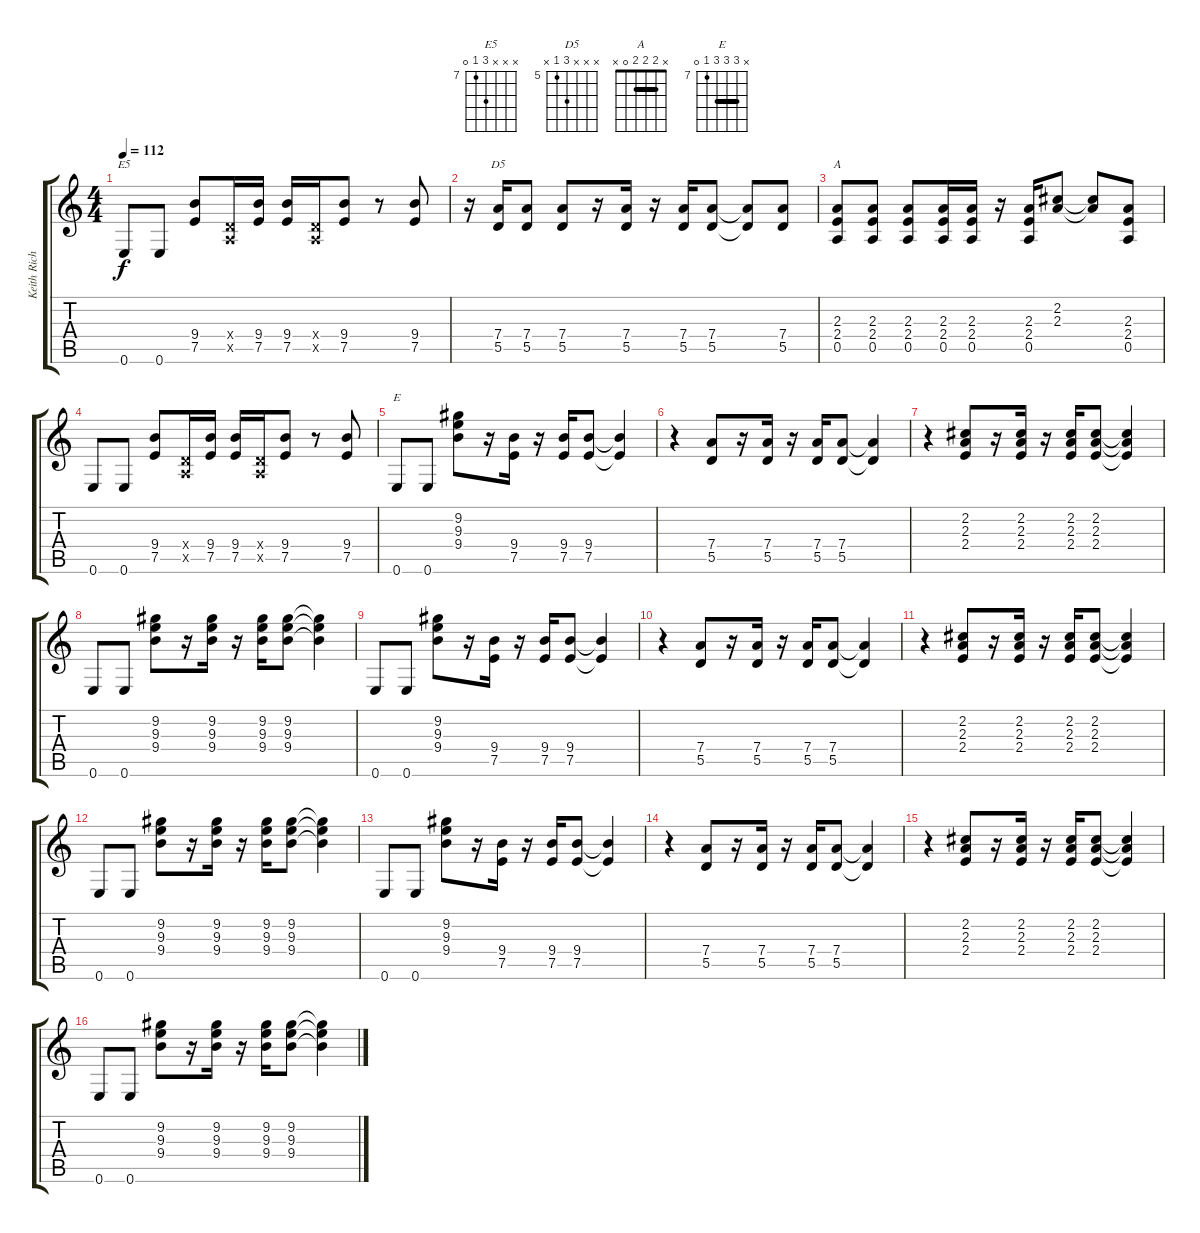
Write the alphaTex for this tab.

\track ("Keith Richards" "Keith Rich") {instrument overdrivenguitar}
\staff {score tabs}
\tuning (E4 B3 G3 D3 A2 E2) {hide}
\chord ("E5" x x x 9 7 0) {firstfret 7}
\chord ("D5" x x x 7 5 x) {firstfret 5}
\chord ("A" x 2 2 2 0 x) {barre 2}
\chord ("E" x 9 9 9 7 0) {firstfret 7 barre 9}
\ts (4 4)
\tempo 112
\clef g2
\ks c
0.6.8{ch "E5" dy f} 0.6.8 (9.4 7.5).8 (0.4{x} 0.5{x}).16 (9.4 7.5).16 (9.4 7.5).16 (0.4{x} 0.5{x}).16 (9.4 7.5).8 r.8 (9.4 7.5).8 |
r.16 (7.4 5.5).16{ch "D5"} (7.4 5.5).8 (7.4 5.5).8 r.16 (7.4 5.5).16 r.16 (7.4 5.5).16 (7.4 5.5).8 (7.4{t} 5.5{t}).8 (7.4 5.5).8 |
(2.3 2.4 0.5).8{ch "A"} (2.3 2.4 0.5).8 (2.3 2.4 0.5).8 (2.3 2.4 0.5).16 (2.3 2.4 0.5).16 r.16 (2.3 2.4 0.5).16 (2.2 2.3).8 (2.2{t} 2.3{t}).8 (2.3 2.4 0.5).8 |
0.6.8 0.6.8 (9.4 7.5).8 (0.4{x} 0.5{x}).16 (9.4 7.5).16 (9.4 7.5).16 (0.4{x} 0.5{x}).16 (9.4 7.5).8 r.8 (9.4 7.5).8 |
0.6.8{ch "E"} 0.6.8 (9.2 9.3 9.4).8 r.16 (9.4 7.5).16 r.16 (9.4 7.5).16 (9.4 7.5).8 (9.4{t} 7.5{t}).4 |
r.4 (7.4 5.5).8 r.16 (7.4 5.5).16 r.16 (7.4 5.5).16 (7.4 5.5).8 (7.4{t} 5.5{t}).4 |
r.4 (2.2 2.3 2.4).8 r.16 (2.2 2.3 2.4).16 r.16 (2.2 2.3 2.4).16 (2.2 2.3 2.4).8 (2.2{t} 2.3{t} 2.4{t}).4 |
0.6.8 0.6.8 (9.2 9.3 9.4).8 r.16 (9.2 9.3 9.4).16 r.16 (9.2 9.3 9.4).16 (9.2 9.3 9.4).8 (9.2{t} 9.3{t} 9.4{t}).4 |
0.6.8 0.6.8 (9.2 9.3 9.4).8 r.16 (9.4 7.5).16 r.16 (9.4 7.5).16 (9.4 7.5).8 (9.4{t} 7.5{t}).4 |
r.4 (7.4 5.5).8 r.16 (7.4 5.5).16 r.16 (7.4 5.5).16 (7.4 5.5).8 (7.4{t} 5.5{t}).4 |
r.4 (2.2 2.3 2.4).8 r.16 (2.2 2.3 2.4).16 r.16 (2.2 2.3 2.4).16 (2.2 2.3 2.4).8 (2.2{t} 2.3{t} 2.4{t}).4 |
0.6.8 0.6.8 (9.2 9.3 9.4).8 r.16 (9.2 9.3 9.4).16 r.16 (9.2 9.3 9.4).16 (9.2 9.3 9.4).8 (9.2{t} 9.3{t} 9.4{t}).4 |
0.6.8 0.6.8 (9.2 9.3 9.4).8 r.16 (9.4 7.5).16 r.16 (9.4 7.5).16 (9.4 7.5).8 (9.4{t} 7.5{t}).4 |
r.4 (7.4 5.5).8 r.16 (7.4 5.5).16 r.16 (7.4 5.5).16 (7.4 5.5).8 (7.4{t} 5.5{t}).4 |
r.4 (2.2 2.3 2.4).8 r.16 (2.2 2.3 2.4).16 r.16 (2.2 2.3 2.4).16 (2.2 2.3 2.4).8 (2.2{t} 2.3{t} 2.4{t}).4 |
0.6.8 0.6.8 (9.2 9.3 9.4).8 r.16 (9.2 9.3 9.4).16 r.16 (9.2 9.3 9.4).16 (9.2 9.3 9.4).8 (9.2{t} 9.3{t} 9.4{t}).4
